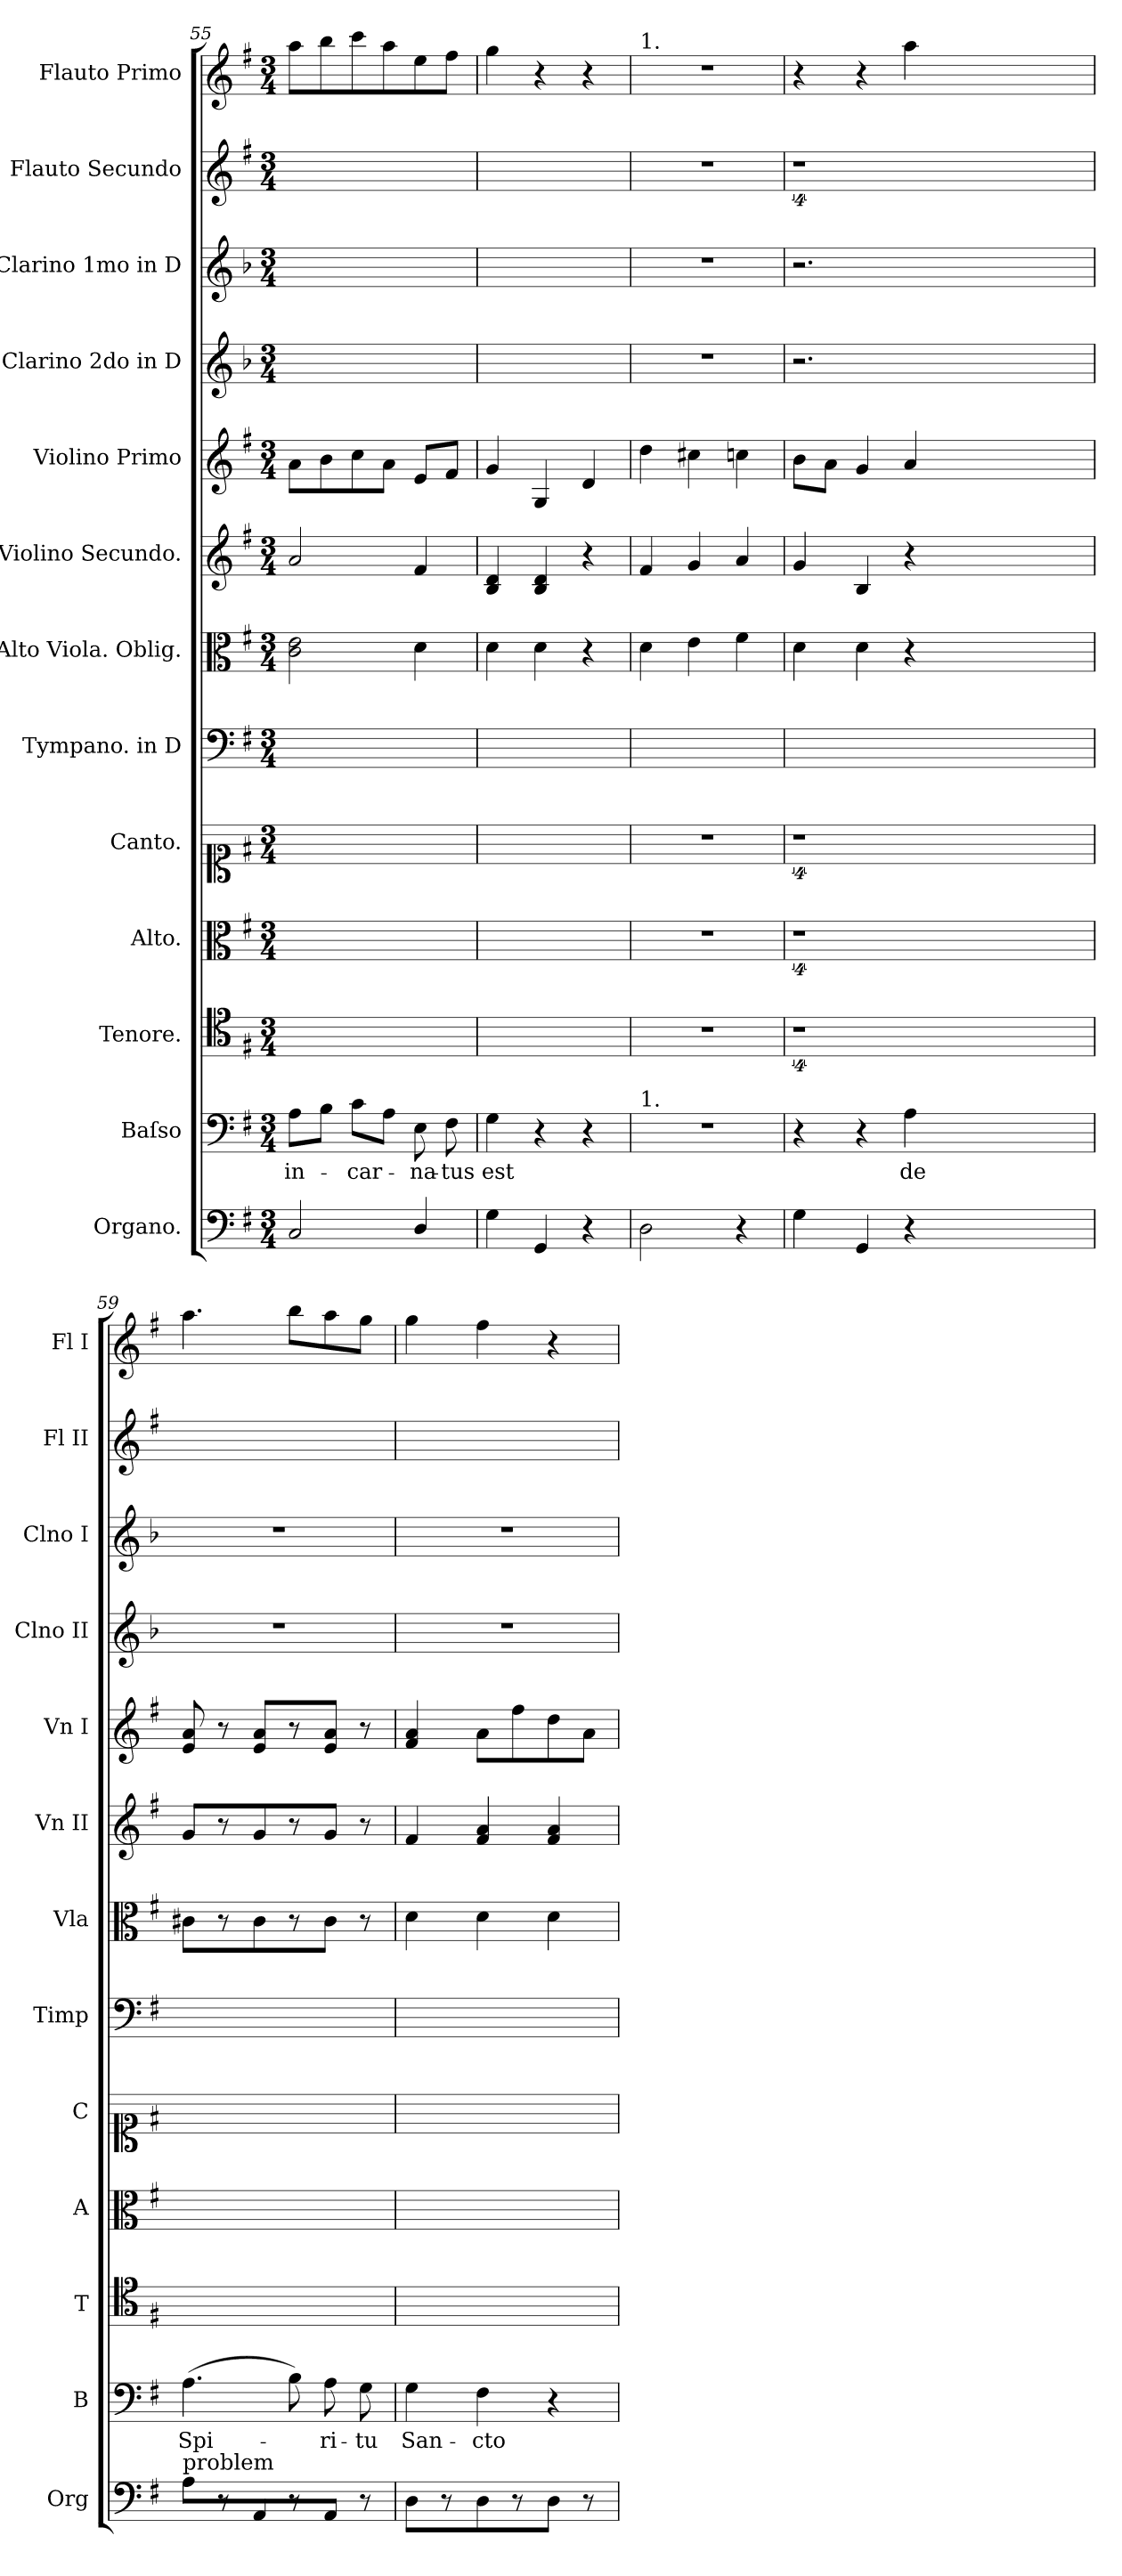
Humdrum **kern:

**kern	**kern	**text	**kern	**kern	**kern	**kern	**kern	**kern	**kern	**kern	**kern	**kern	**kern
*part13	*part12	*part12	*part11	*part10	*part9	*part8	*part7	*part6	*part5	*part4	*part3	*part2	*part1
*staff13	*staff12	*staff12	*staff11	*staff10	*staff9	*staff8	*staff7	*staff6	*staff5	*staff4	*staff3	*staff2	*staff1
*I"Organo.	*I"Baſso	*	*I"Tenore.	*I"Alto.	*I"Canto.	*I"Tympano. in D	*I"Alto Viola. Oblig.	*I"Violino Secundo.	*I"Violino Primo	*I"Clarino 2do in D	*I"Clarino 1mo in D	*I"Flauto Secundo	*I"Flauto Primo
*I'Org	*I'B	*	*I'T	*I'A	*I'C	*I'Timp	*I'Vla	*I'Vn II	*I'Vn I	*I'Clno II	*I'Clno I	*I'Fl II	*I'Fl I
*clefF4	*clefF4	*	*clefC4	*clefC3	*clefC1	*clefF4	*clefC3	*clefG2	*clefG2	*clefG2	*clefG2	*clefG2	*clefG2
*	*	*	*	*	*	*	*	*	*	*ITrd-1c-2	*ITrd-1c-2	*	*
*k[f#]	*k[f#]	*	*k[f#]	*k[f#]	*k[f#]	*k[f#]	*k[f#]	*k[f#]	*k[f#]	*k[f#]	*k[f#]	*k[f#]	*k[f#]
*M3/4	*M3/4	*	*M3/4	*M3/4	*M3/4	*M3/4	*M3/4	*M3/4	*M3/4	*M3/4	*M3/4	*M3/4	*M3/4
=55	=55	=55	=55	=55	=55	=55	=55	=55	=55	=55	=55	=55	=55
2C/	8A\L	in-	2.ryy	2.ryy	2.ryy	2.ryy	2c\ 2e\	2a/	8a\L	2.ryy	2.ryy	2.ryy	8aa\L
.	8B\J	.	.	.	.	.	.	.	8b\	.	.	.	8bb\
.	8c\L	-car-	.	.	.	.	.	.	8cc\	.	.	.	8ccc\
.	8A\J	.	.	.	.	.	.	.	8a\J	.	.	.	8aa\
4D/	8E\	-na-	.	.	.	.	4d\	4f#/	8e/L	.	.	.	8ee\
.	8F#\	-tus	.	.	.	.	.	.	8f#/J	.	.	.	8ff#\J
=56	=56	=56	=56	=56	=56	=56	=56	=56	=56	=56	=56	=56	=56
4G\	4G\	est	2.ryy	2.ryy	2.ryy	2.ryy	4d\	4B/ 4d/	4g/	2.ryy	2.ryy	2.ryy	4gg\
4GG/	4r	.	.	.	.	.	4d\	4B/ 4d/	4G/	.	.	.	4r
4r	4r	.	.	.	.	.	4r	4r	4d/	.	.	.	4r
=57	=57	=57	=57	=57	=57	=57	=57	=57	=57	=57	=57	=57	=57
!	!	!	!	!	!	!	!	!	!	!	!	!	!LO:TX:a:t=1.
!	!LO:TX:a:t=1.	!	!	!	!	!	!	!	!	!	!	!	!
2D\	2.r	.	2.r	2.r	2.r	2.ryy	4d\	4f#/	4dd\	2.r	2.r	2.r	2.r
.	.	.	.	.	.	.	4e\	4g/	4cc#X\	.	.	.	.
4r	.	.	.	.	.	.	4f#\	4a/	4ccn\	.	.	.	.
=58	=58	=58	=58	=58	=58	=58	=58	=58	=58	=58	=58	=58	=58
4G\	4r	.	4%9r	4%9r	4%9r	2.ryy	4d\	4g/	8b\L	2.r	2.r	4%9r	4r
.	.	.	.	.	.	.	.	.	8a\J	.	.	.	.
4GG/	4r	.	.	.	.	.	4d\	4B/	4g/	.	.	.	4r
4r	4A\	de	.	.	.	.	4r	4r	4a/	.	.	.	4aa\
1.ryy	1.ryy	.	.	.	.	1.ryy	1.ryy	1.ryy	1.ryy	1.ryy	1.ryy	.	1.ryy
=59	=59	=59	=59	=59	=59	=59	=59	=59	=59	=59	=59	=59	=59
!LO:TX:a:t=problem	!	!	!	!	!	!	!	!	!	!	!	!	!
8A\L	(4.A\	Spi-	2.ryy	2.ryy	2.ryy	2.ryy	8c#X\L	8g/L	8e/ 8a/	2.r	2.r	2.ryy	4.aa\
8r	.	.	.	.	.	.	8r	8r	8r	.	.	.	.
8AA/	.	.	.	.	.	.	8c#\	8g/	8e/ 8a/L	.	.	.	.
8r	8B\)	.	.	.	.	.	8r	8r	8r	.	.	.	8bb\L
8AA/J	8A\	-ri-	.	.	.	.	8c#\J	8g/J	8e/ 8a/J	.	.	.	8aa\
8r	8G\	-tu	.	.	.	.	8r	8r	8r	.	.	.	8gg\J
=60	=60	=60	=60	=60	=60	=60	=60	=60	=60	=60	=60	=60	=60
8D\L	4G\	San-	2.ryy	2.ryy	2.ryy	2.ryy	4d\	4f#/	4f#/ 4a/	2.r	2.r	2.ryy	4gg\
8r	.	.	.	.	.	.	.	.	.	.	.	.	.
8D\	4F#\	-cto	.	.	.	.	4d\	4f#/ 4a/	8a\L	.	.	.	4ff#\
8r	.	.	.	.	.	.	.	.	8ff#\	.	.	.	.
8D\J	4r	.	.	.	.	.	4d\	4f#/ 4a/	8dd\	.	.	.	4r
8r	.	.	.	.	.	.	.	.	8a\J	.	.	.	.
=	=	=	=	=	=	=	=	=	=	=	=	=	=
*-	*-	*-	*-	*-	*-	*-	*-	*-	*-	*-	*-	*-	*-
